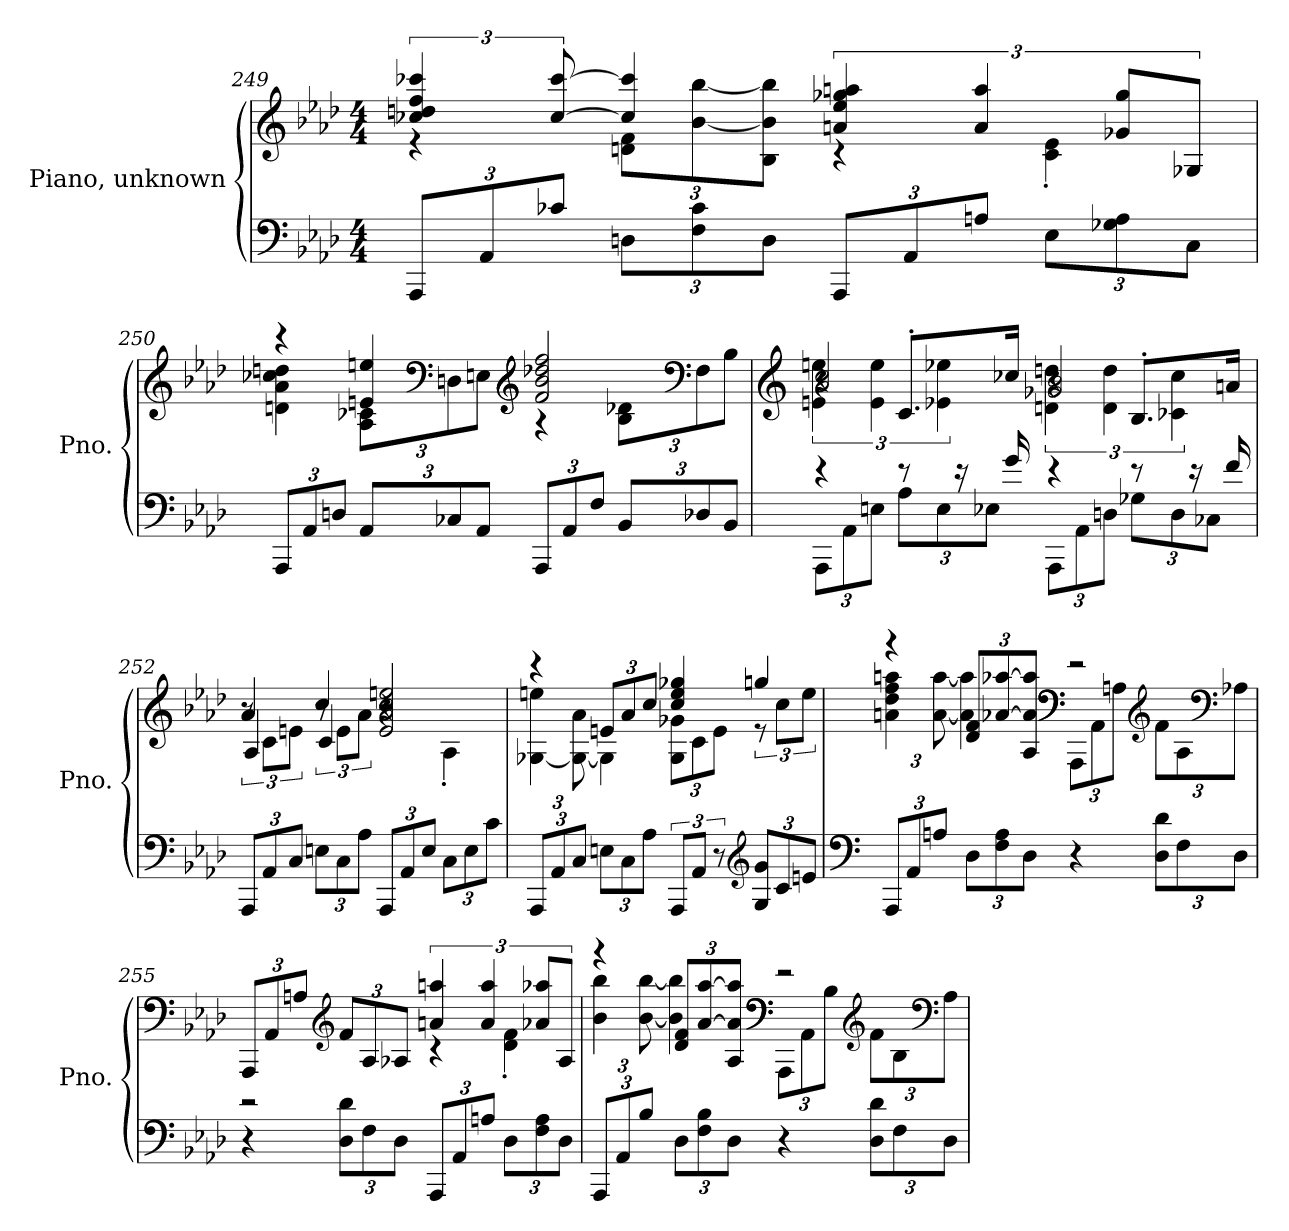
**kern	**kern
*part1	*part1
*staff2	*staff1
*I"Piano, unknown	*
*I'Pno.	*
!!LO:PB:g=z
*clefF4	*clefG2
*k[b-e-a-d-]	*k[b-e-a-d-]
*M4/4	*M4/4
*Xbrackettup	*
=249	=249
*	*^
12AAA-/L	6cc-X/ 6ddn/ 6ff/ 6ccc-X/	4r
12AA-/	.	.
12c-X/J	[12cc-/ [12ccc-/	.
*	*	*Xbrackettup
12Dn\L	4cc-/] 4ccc-/]	12dn\ 12f\L
12F\ 12c-\	.	[12b-\ [12bb-\
12D\J	.	12B-\ 12b-\] 12bb-\]J
*	*brackettup	*
12AAA-/L	6an/ 6ee-/ 6gg-X/ 6aan/	4r
12AA-/	.	.
12An/J	6a/ 6aa/	.
12E-\L	.	4c\' 4e-\'
12G-X\ 12A\	12g-X/ 12gg-/L	.
12C\J	12G-X/J	.
=250	=250	=250
12AAA-/L	4r	4dn\ 4a-\ 4cc-X\ 4ddn\
12AA-/	.	.
12Dn/J	.	.
*	*	*Xbrackettup
12AA-/L	4en/ 4een/	12A-\ 12c-X\L
*	*clefF4	*
12C-X/	.	12Dn\
12AA-/J	.	12En\J
*	*clefG2	*
12AAA-/L	2f/ 2b-/ 2dd-X/ 2ff/	4r
12AA-/	.	.
12F/J	.	.
12BB-/L	.	12B-\ 12d-X\L
*	*clefF4	*
12D-X/	.	12F\
12BB-/J	.	12B-\J
*	*v	*v
!!LO:LB:g=z
=251	=251
*	*clefG2
*^	*^
*	*	*	*brackettup
*	*	*	*^
4r	12AAA-\L	2a-/ 2cc/	6en\ 6een\	4r
.	12AA-\	.	.	.
.	12En\J	.	6e\ 6ee\	.
8r	12A-\L	.	.	8.c'/L
.	12E\	.	6e-X\ 6ee-X\	.
16r	.	.	.	.
.	12E-X\J	.	.	.
16g/	.	.	.	16cc-X/Jk
4r	12AAA-\L	2g-X/ 2b-/	6dn\ 6ddn\	4r
.	12AA-\	.	.	.
.	12Dn\J	.	6d\ 6dd\	.
8r	12G-X\L	.	.	8.B-'/L
.	12D\	.	6c-X\ 6cc-\	.
16r	.	.	.	.
.	12C-X\J	.	.	.
16f/	.	.	.	16an/Jk
*v	*v	*	*	*
=252	=252	=252	=252
12AAA-/L	4a-/	12r	4A-/
12AA-/	.	12c\L	.
12C/J	.	12en\J	.
12En\L	4cc/	12r	4c/
12C\	.	12e\L	.
12A-\J	.	12a-\J	.
12AAA-/L	2e/ 2a-/ 2cc/ 2een/	4r	2r
12AA-/	.	.	.
12E/J	.	.	.
12C\L	.	4A-'\	.
12E\	.	.	.
12c\J	.	.	.
*	*	*v	*v
!!LO:LB:g=z
=253	=253	=253
12AAA-/L	4r	[6G-X\ 6een\
12AA-/	.	.
12C/J	.	12G-\_ 12a-\
*	*Xbrackettup	*
12En\L	12en/L	4G-\]
12C\	12a-/	.
12A-\J	12cc/J	.
*brackettup	*	*
12AAA-/L	4cc/ 4ee/ 4gg-X/	12G-\ 12g-X\L
12AA-/J	.	12c\
12r	.	12e\J
*clefG2	*	*
*Xbrackettup	*	*brackettup
12G/ 12g/L	4ggn/	12r
12c/	.	12cc\L
12en/J	.	12ee\J
=254	=254	=254
*clefF4	*	*
12AAA-/L	4r	6an\ 6dd-\ 6ff\ 6aan\
12AA-/	.	.
12An/J	.	[12a\ [12aa\
*	*Xbrackettup	*
12D-\L	12d-/ 12f/L	4a\] 4aa\]
12F\ 12A\	[12a-X/ [12aa-X/	.
12D-\J	12A-/ 12a-/] 12aa-/]J	.
*	*clefF4	*
4r	2r	12AAA-\L
.	.	12AA-\
.	.	12An\J
*	*clefG2	*
12D-\ 12d-\L	.	12f\L
12F\	.	12A\
*	*clefF4	*
12D-\J	.	12A-X\J
!!LO:LB:g=z	!!
=255	=255	=255
4r	12AAA-/L	2r
.	12AA-/	.
.	12An/J	.
*	*clefG2	*
12D-\ 12d-\L	12f/L	.
12F\	12A/	.
12D-\J	12A-X/J	.
*	*brackettup	*
12AAA-/L	6an/ 6aan/	4r
12AA-/	.	.
12An/J	6a/ 6aa/	.
12D-\L	.	4d-\' 4f\'
12F\ 12A\	12a-X/ 12aa-X/L	.
12D-\J	12A-/J	.
=256	=256	=256
12AAA-/L	4r	6b-\ 6bb-\
12AA-/	.	.
12B-/J	.	[12b-\ [12bb-\
*	*Xbrackettup	*
12D-\L	12d-/ 12f/L	4b-\] 4bb-\]
12F\ 12B-\	[12a-/ [12aa-/	.
12D-\J	12A-/ 12a-/] 12aa-/]J	.
*	*clefF4	*
4r	2r	12AAA-\L
.	.	12AA-\
.	.	12B-\J
*	*clefG2	*
12D-\ 12d-\L	.	12f\L
12F\	.	12B-\
*	*clefF4	*
12D-\J	.	12A-\J
*	*v	*v
=	=
*-	*-
